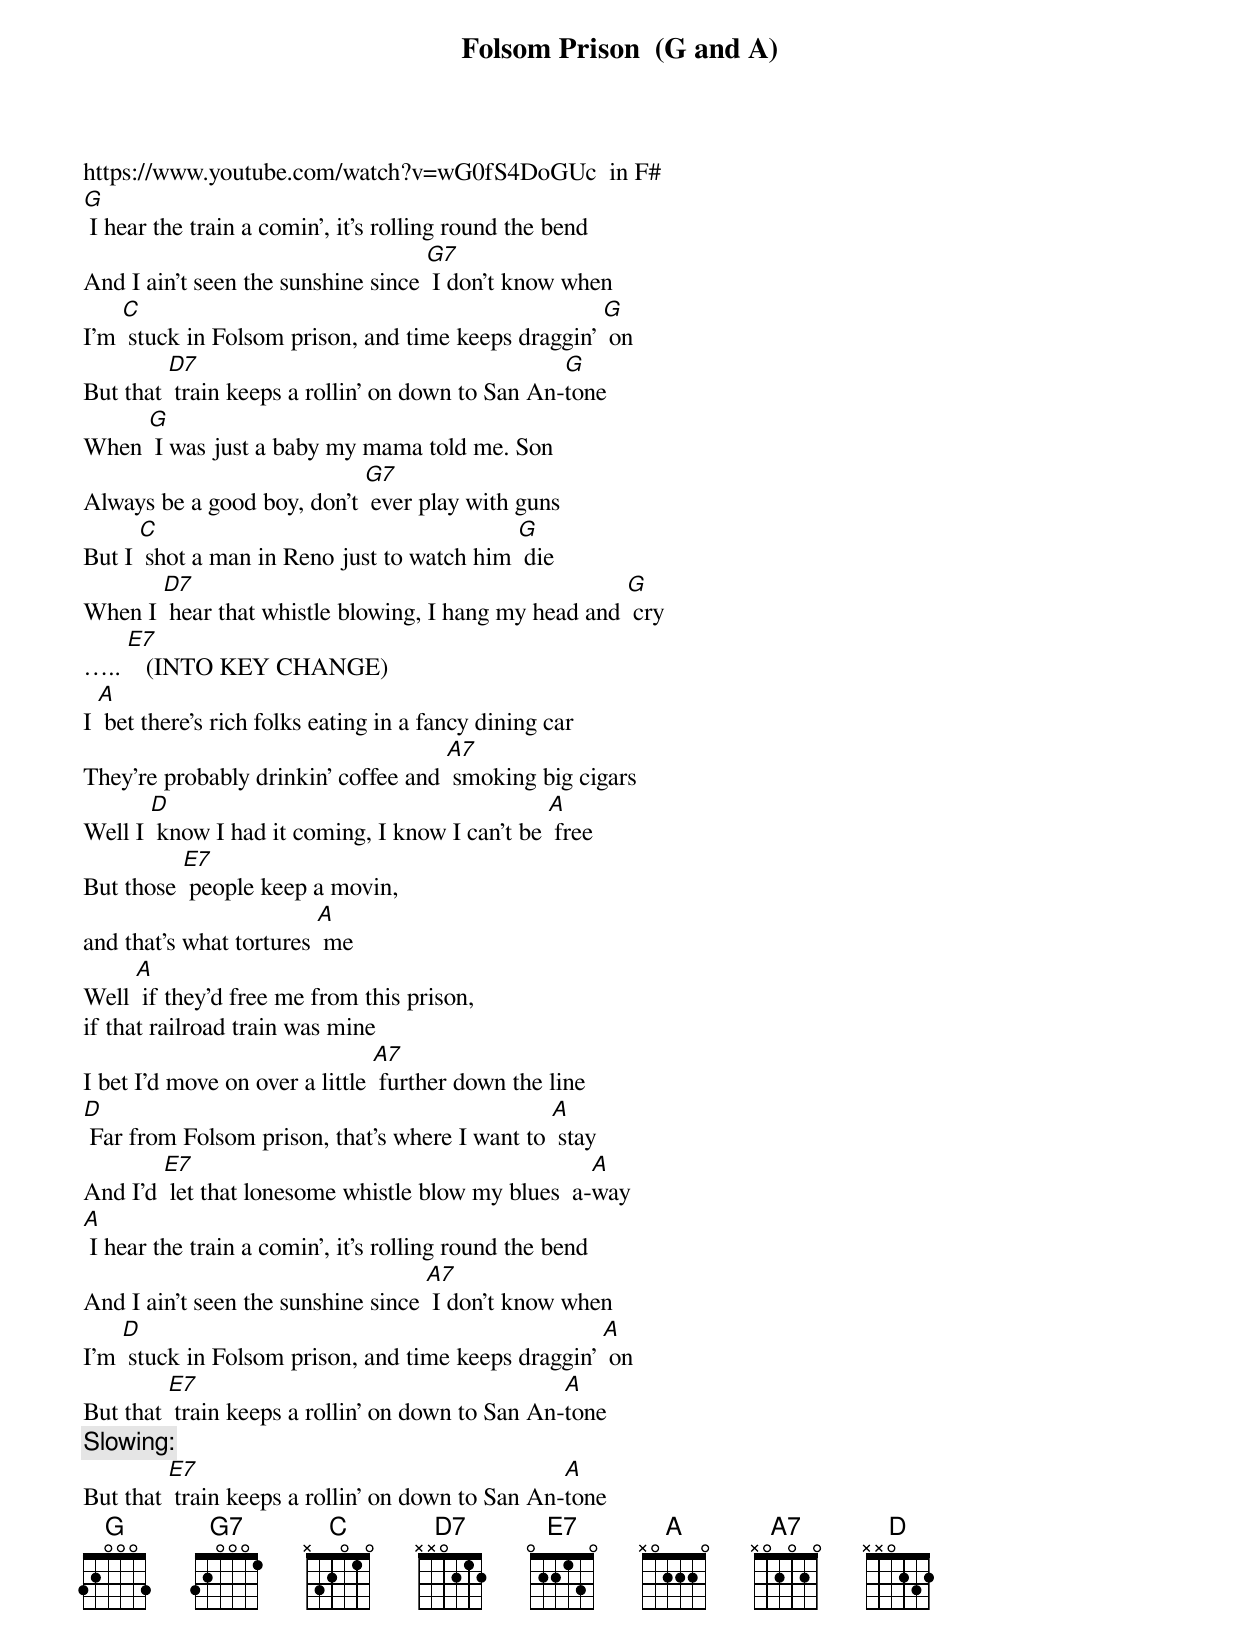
{t: Folsom Prison  (G and A) }
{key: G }
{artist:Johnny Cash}
https://www.youtube.com/watch?v=wG0fS4DoGUc  in F#
{c: }
[G] I hear the train a comin', it's rolling round the bend
And I ain't seen the sunshine since [G7] I don't know when
I'm [C] stuck in Folsom prison, and time keeps draggin' [G] on
But that [D7] train keeps a rollin' on down to San An-[G]tone
{c: }
When [G] I was just a baby my mama told me. Son
Always be a good boy, don't [G7] ever play with guns
But I [C] shot a man in Reno just to watch him [G] die
When I [D7] hear that whistle blowing, I hang my head and [G] cry
….. [E7]   (INTO KEY CHANGE)
{c: }
I [A] bet there's rich folks eating in a fancy dining car
They're probably drinkin' coffee and [A7] smoking big cigars
Well I [D] know I had it coming, I know I can't be [A] free
But those [E7] people keep a movin,
and that's what tortures [A] me
{c: }
Well [A] if they'd free me from this prison,
if that railroad train was mine
I bet I'd move on over a little [A7] further down the line
[D] Far from Folsom prison, that's where I want to [A] stay
And I'd [E7] let that lonesome whistle blow my blues  a-[A]way
{c: }
[A] I hear the train a comin', it's rolling round the bend
And I ain't seen the sunshine since [A7] I don't know when
I'm [D] stuck in Folsom prison, and time keeps draggin' [A] on
But that [E7] train keeps a rollin' on down to San An-[A]tone
{c:Slowing: }
But that [E7] train keeps a rollin' on down to San An-[A]tone
